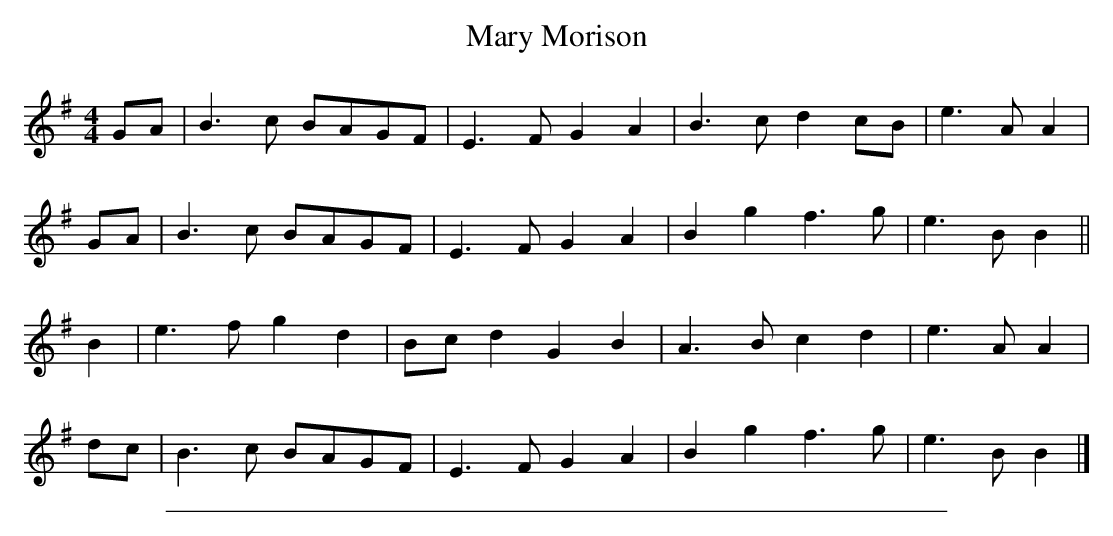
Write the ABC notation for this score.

X:1
T: Mary Morison
M: 4/4
L: 1/8
K: G
GA | B3c BAGF | E3F  G2A2 | B3c  d2cB | e3A A2 |
GA | B3c BAGF | E3F  G2A2 | B2g2 f3g  | e3B B2 ||
B2 | e3f g2d2 | Bcd2 G2B2 | A3B  c2d2 | e3A A2 |
dc | B3c BAGF | E3F  G2A2 | B2g2 f3g  | e3B B2 |]
